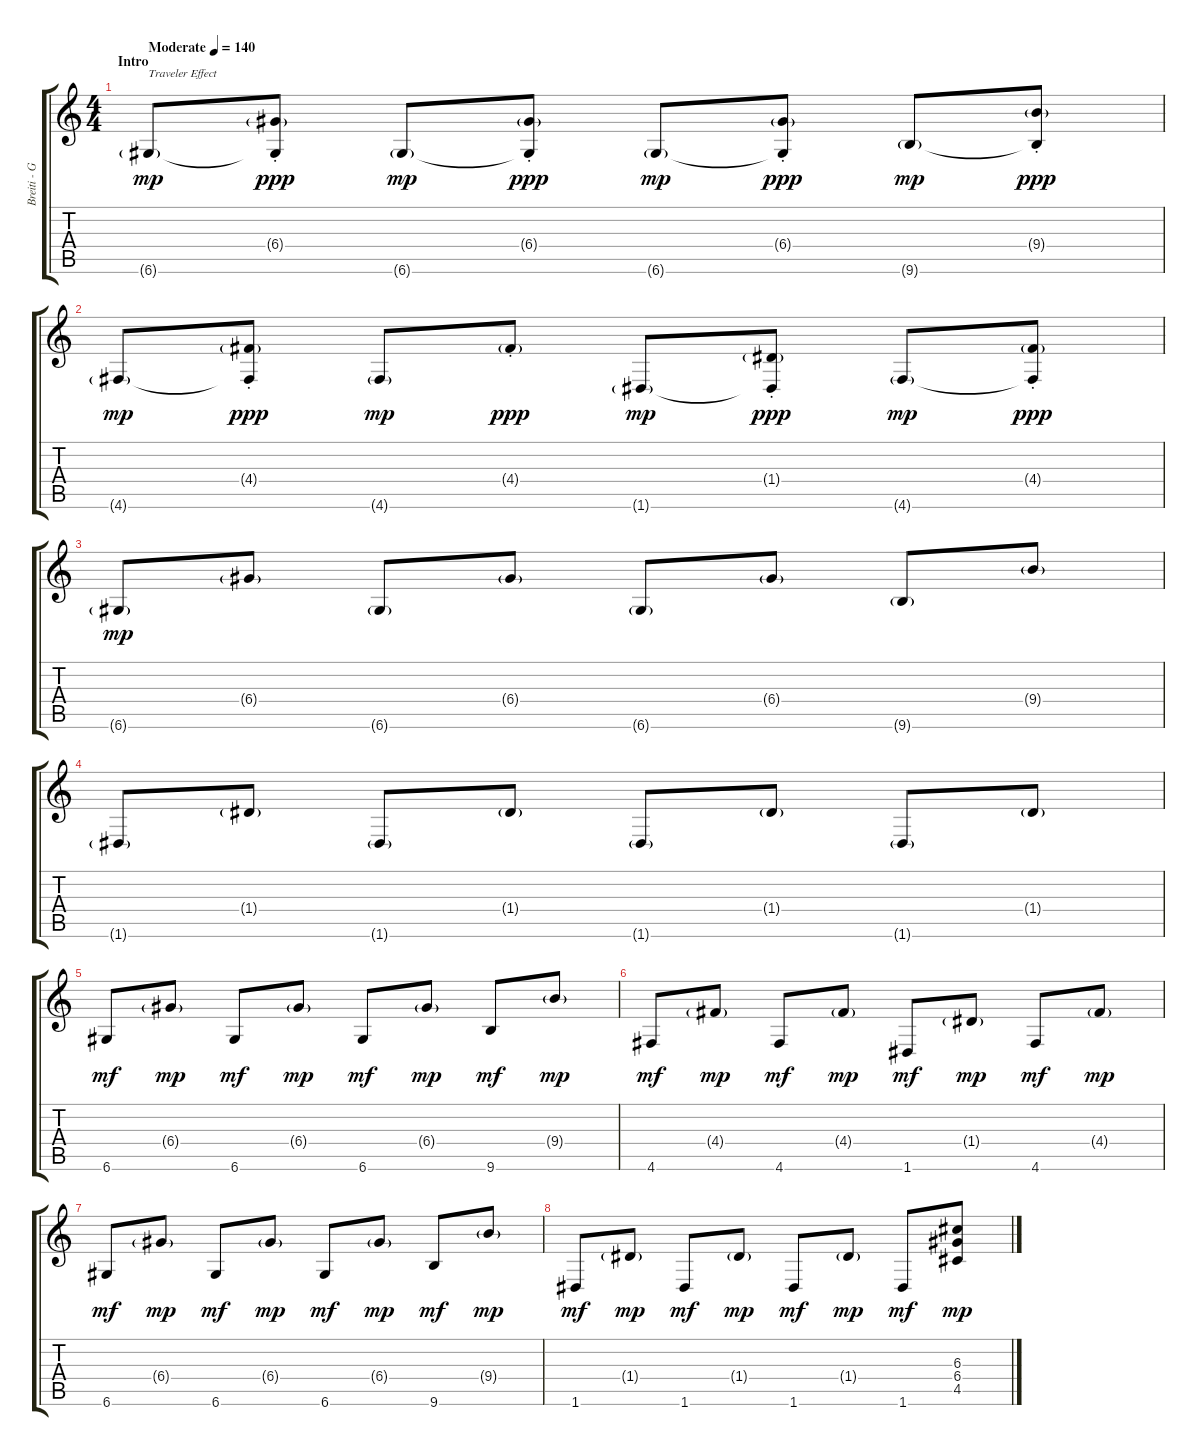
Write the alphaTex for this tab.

\track ("Breiti - Guitar" "Breiti - G") {instrument overdrivenguitar}
\staff {score tabs}
\tuning (E4 B3 G3 D3 A2 D2) {hide}
\ts (4 4)
\section ("" "Intro")
\tempo (140 "Moderate")
\clef g2
\ks c
6.6{g}.8{txt "Traveler Effect " dy mp instrument overdrivenguitar} (6.4{g st} 6.6{t}).8{dy ppp} 6.6{g}.8{dy mp} (6.4{g st} 6.6{t}).8{dy ppp} 6.6{g}.8{dy mp} (6.4{g st} 6.6{t}).8{dy ppp} 9.6{g}.8{dy mp} (9.4{g st} 9.6{t}).8{dy ppp} |
4.6{g}.8{dy mp} (4.4{g st} 4.6{t}).8{dy ppp} 4.6{g}.8{dy mp} 4.4{g st}.8{dy ppp} 1.6{g}.8{dy mp} (1.4{g st} 1.6{t}).8{dy ppp} 4.6{g}.8{dy mp} (4.4{g st} 4.6{t}).8{dy ppp} |
6.6{g}.8{dy mp} 6.4{g}.8 6.6{g}.8 6.4{g}.8 6.6{g}.8 6.4{g}.8 9.6{g}.8 9.4{g}.8 |
1.6{g}.8 1.4{g}.8 1.6{g}.8 1.4{g}.8 1.6{g}.8 1.4{g}.8 1.6{g}.8 1.4{g}.8 |
6.6.8{dy mf} 6.4{g}.8{dy mp} 6.6.8{dy mf} 6.4{g}.8{dy mp} 6.6.8{dy mf} 6.4{g}.8{dy mp} 9.6.8{dy mf} 9.4{g}.8{dy mp} |
4.6.8{dy mf} 4.4{g}.8{dy mp} 4.6.8{dy mf} 4.4{g}.8{dy mp} 1.6.8{dy mf} 1.4{g}.8{dy mp} 4.6.8{dy mf} 4.4{g}.8{dy mp} |
6.6.8{dy mf} 6.4{g}.8{dy mp} 6.6.8{dy mf} 6.4{g}.8{dy mp} 6.6.8{dy mf} 6.4{g}.8{dy mp} 9.6.8{dy mf} 9.4{g}.8{dy mp} |
1.6.8{dy mf} 1.4{g}.8{dy mp} 1.6.8{dy mf} 1.4{g}.8{dy mp} 1.6.8{dy mf} 1.4{g}.8{dy mp} 1.6.8{dy mf} (6.3 6.4 4.5).8{dy mp instrument overdrivenguitar}
